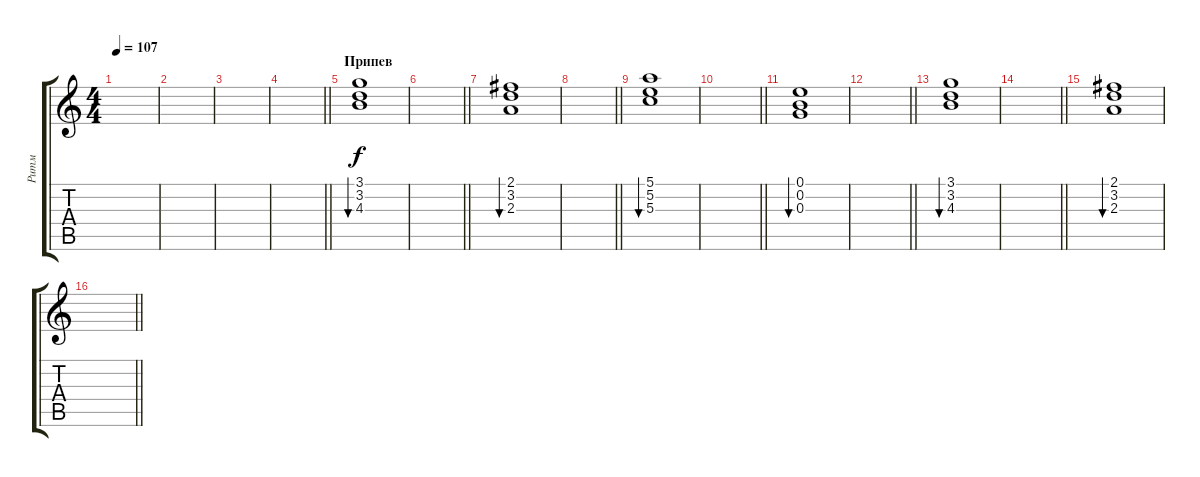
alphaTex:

\track ("Ритм" "Ритм") {instrument acousticguitarsteel}
\staff {score tabs}
\tuning (E4 B3 G3 D3 A2 E2) {hide}
\ts (4 4)
\tempo 107
\clef g2
\ks c
|
|
|
\barLineRight lightlight
|
\section ("" "Припев")
(3.1 3.2 4.3).1{bu 60} |
\barLineRight lightlight
|
(2.1 3.2 2.3).1{bu 60} |
\barLineRight lightlight
|
(5.1 5.2 5.3).1{bu 60} |
\barLineRight lightlight
|
(0.1 0.2 0.3).1{bu 60} |
\barLineRight lightlight
|
(3.1 3.2 4.3).1{bu 60} |
\barLineRight lightlight
|
(2.1 3.2 2.3).1{bu 60} |
\barLineRight lightlight
